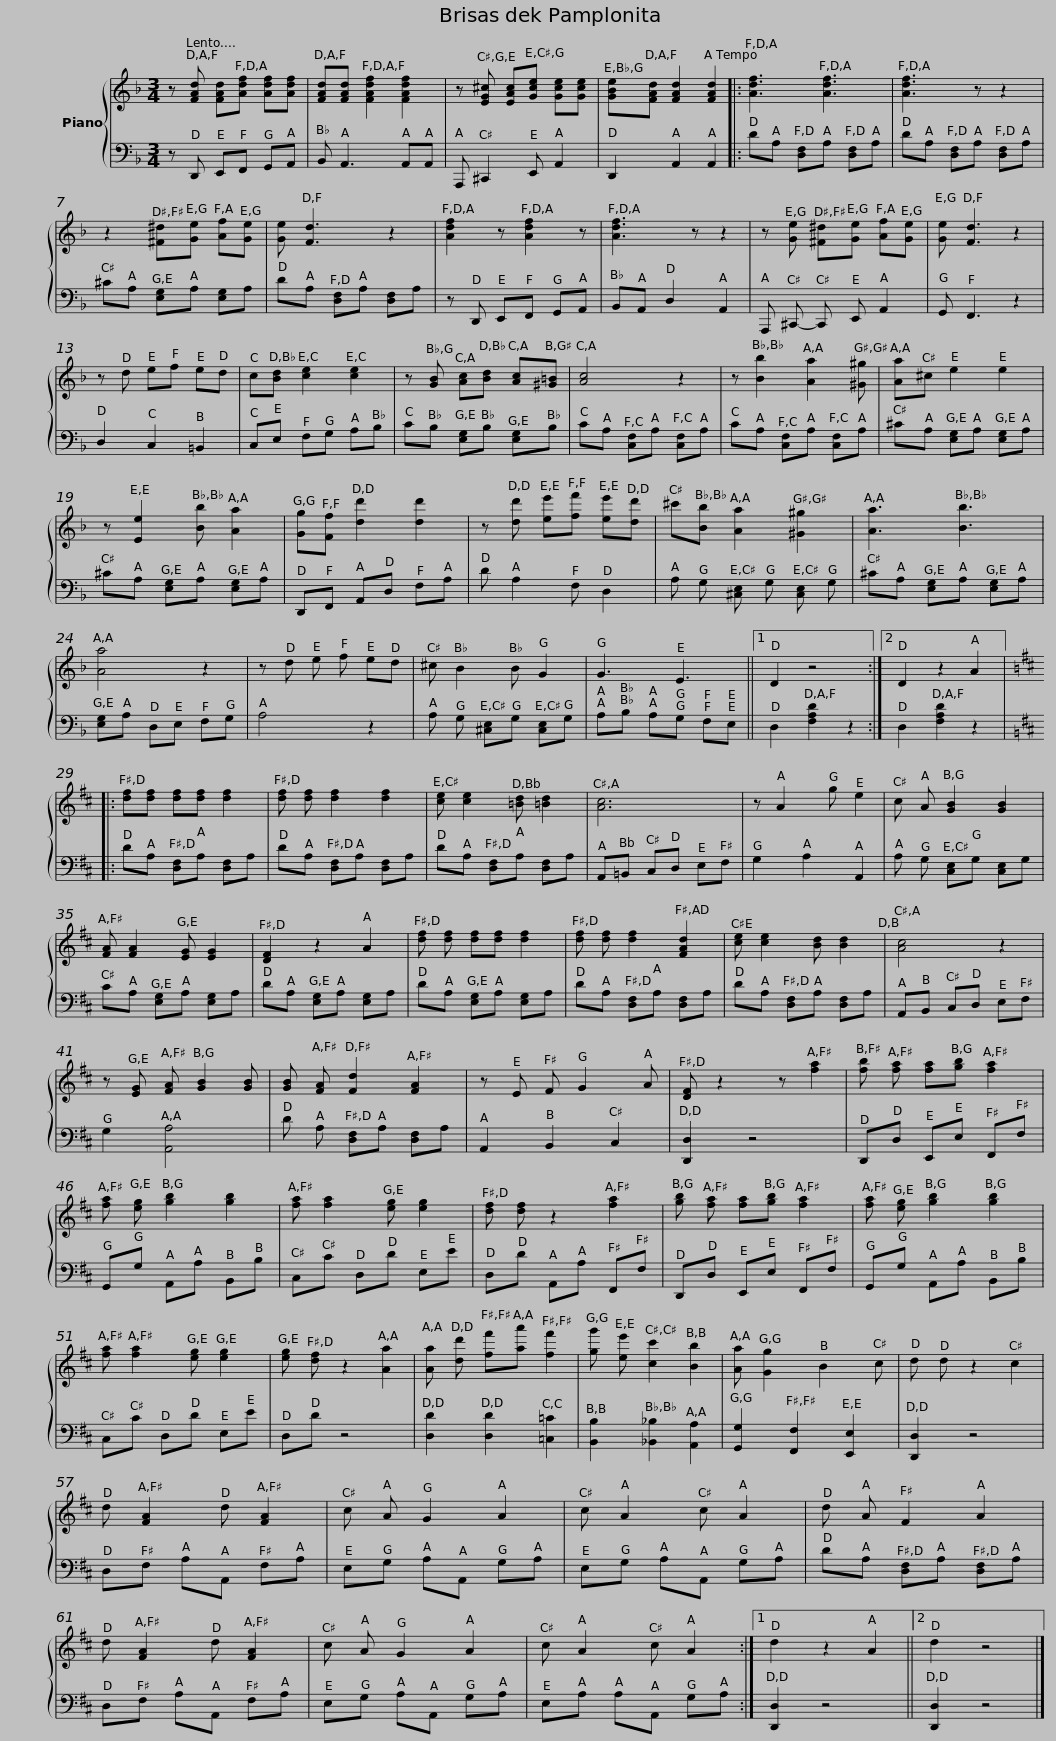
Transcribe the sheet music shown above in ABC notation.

X:1
%%score { 1 | 2 }
L:1/8
M:3/4
I:linebreak $
K:F
V:1 treble
V:2 bass
V:1
 z [FAd] [FAd][Adf] [Adf][Adf] | [FAd][FAd] [FAdf]2 [FAdf]2 | z [EG^c] [EAc][Gce] [Gce][Gce] | [GBe][FAd] [FAd]2 [FAd]2 |: [Adf]3 [Adf]3 | %5
 [Adf]3 z z2 |$ z2 [^F^d][Ge] [Af][Ge] | [Ge] [Fd]3 z2 | [Adf]2 z [Adf]2 z | [Adf]3 z z2 | %10
 z [Ge] [^F^d][Ge] [Af][Ge] | [Ge] [Fd]3 z2 |$ z d ef ed | c[Bd] [ce]2 [ce]2 | z [GB] [Ac][Bd] [Ac][^G=B] | %15
 [Ac]4 z2 | z [Bb]2 [Aa]2 [^G^g] | [Aa]^c e2 e2 |$ z [Ee]2 [Bb] [Aa]2 | [Gg][Ff] [dd']2 [dd']2 | %20
 z [dd'] [ee'][ff'] [ee'][dd'] | ^c'[Bb] [Aa]2 [^G^g]2 | [Aa]3 [Bb]3 | [Aa]4 z2 |$ z d e f ed | %25
 ^c B2 B G2 | G3 E3 ||1 D2 z4 :|2 D2 z2 A2 |:[K:D] [df][df] [df][df] [df]2 | %30
 [df] [df] [df]2 [df]2 |$ [ce] [ce]2 [=Bd] [=Bd]2 | [Ac]6 | z A2 g e2 | c A [GB]2 [GB]2 | %35
 [FA] [FA]2 [EG] [EG]2 | [DF]2 z2 A2 | [df] [df] [df][df] [df]2 |$ [df] [df] [df]2 [FAd]2 | [ce] [ce]2 [Bd] [Bd]2 | %40
 [Ac]4 z2 | z [EG] [FA] [GB]2 [GB] | [GB] [FA] [Fd]2 [FA]2 | z E F G2 A | [DF] z2 z [fa]2 |$ %45
 [fb] [fa] [fa][gb] [fa]2 | [fa] [eg] [gb]2 [gb]2 | [fa] [fa]2 [eg] [eg]2 | [df] [df] z2 [fa]2 | [gb] [fa] [fa][gb] [fa]2 |$ %50
 [fa] [eg] [gb]2 [gb]2 | [fa] [fa]2 [eg] [eg]2 | [eg] [df] z2 [Aa]2 | [Aa] [dd'] [ff'][aa'] [ff']2 | [gg'] [ee'] [cc']2 [Bb]2 | %55
 [Aa] [Gg]2 B2 c |$ d d z2 c2 | d [FA]2 d [FA]2 | c A G2 A2 | c A2 c A2 | %60
 d A F2 A2 | d [FA]2 d [FA]2 |$ c A G2 A2 | c A2 c A2 :|1 d2 z2 A2 ||2 %65
 d2 z4 |] %66
V:2
 z D,, E,,F,, G,,A,, | B,, A,,3 A,,A,, | A,,, ^C,,2 E,, A,,2 | D,,2 A,,2 A,,2 |: DA, [D,F,]A, [D,F,]A, | %5
 DA, [D,F,]A, [D,F,]A, |$ ^CA, [E,G,]A, [E,G,]A, | DA, [D,F,]A, [D,F,]A, | z D,, E,,F,, G,,A,, | B,,A,, D,2 A,,2 | %10
 A,,, ^C,,- C,, E,, A,,2 | G,, F,,3 z2 |$ D,2 C,2 =B,,2 | C,E, F,G, A,B, | CB, [E,G,]B, [E,G,]B, | %15
 CA, [C,F,]A, [C,F,]A, | CA, [C,F,]A, [C,F,]A, | ^CA, [E,G,]A, [E,G,]A, |$ ^CA, [E,G,]A, [E,G,]A, | D,,F,, A,,D, F,A, | %20
 D A,2 F, D,2 | A, G, [^C,E,] G, [C,E,] G, | ^CA, [E,G,]A, [E,G,]A, | [E,G,]A, D,E, F,G, |$ A,4 z2 | %25
 A, G, [^C,E,]G, [C,E,]G, | A,B, A,G, F,E, ||1 D,2 [F,A,D]2 z2 :|2 D,2 [F,A,D]2 z2 |:[K:D] DA, [D,F,]A, [D,F,]A, | %30
 DA, [D,F,]A, [D,F,]A, |$ DA, [D,F,]A, [D,F,]A, | A,,=B,, C,D, E,F, | G,2 A,2 A,,2 | A, G, [C,E,]G, [C,E,]G, | %35
 CA, [E,G,]A, [E,G,]A, | DA, [E,G,]A, [E,G,]A, | DA, [E,G,]A, [E,G,]A, |$ DA, [D,F,]A, [D,F,]A, | DA, [D,F,]A, [D,F,]A, | %40
 A,,B,, C,D, E,F, | G,2 [A,,A,]4 | D A, [D,F,]A, [D,F,]A, | A,,2 B,,2 C,2 | [D,,D,]2 z4 |$ %45
 D,,D, E,,E, F,,F, | G,,G, A,,A, B,,B, | C,C D,D E,E | D,D A,,A, F,,F, | D,,D, E,,E, F,,F, |$ %50
 G,,G, A,,A, B,,B, | C,C D,D E,E | D,D z4 | [D,D]2 [D,D]2 [=C,=C]2 | [B,,B,]2 [_B,,_B,]2 [A,,A,]2 | %55
 [G,,G,]2 [F,,F,]2 [E,,E,]2 |$ [D,,D,]2 z4 | D,F, A,A,, F,A, | E,G, A,A,, G,A, | E,G, A,A,, G,A, | %60
 DA, [D,F,]A, [D,F,]A, | D,F, A,A,, F,A, |$ E,G, A,A,, G,A, | E,A, A,A,, G,A, :|1 [D,,D,]2 z4 ||2 %65
 [D,,D,]2 z4 |] %66
